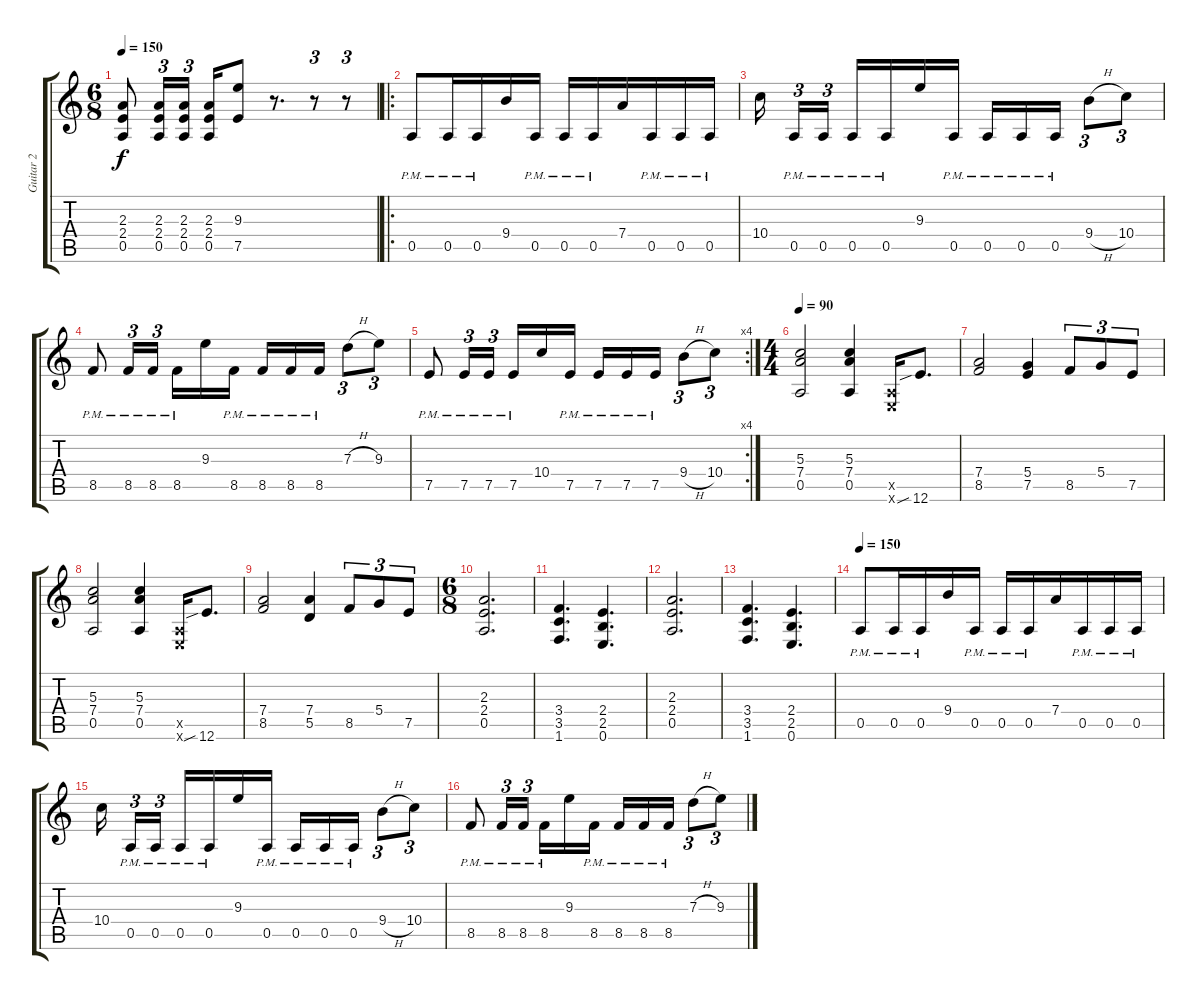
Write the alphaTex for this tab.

\track ("Guitar 2" "Guitar 2") {instrument distortionguitar}
\staff {score tabs}
\tuning (E4 B3 G3 D3 A2 E2) {hide}
\ts (6 8)
\tempo 150
\clef g2
\ks c
(2.3 2.4 0.5).8{dy f} (2.3 2.4 0.5).16{tu (3 2)} (2.3 2.4 0.5).16{tu (3 2) beam splitsecondary} (2.3 2.4 0.5).16 (9.3 7.5).8 r.8{d} r.8{tu (3 2)} r.8{tu (3 2)} |
\ro
0.5{pm}.8 0.5{pm}.16 0.5{pm}.16 9.4.16 0.5{pm}.16 0.5{pm}.16 0.5{pm}.16 7.4.16 0.5{pm}.16 0.5{pm}.16 0.5{pm}.16 |
10.4.16{beam splitsecondary} 0.5{pm}.16{tu (3 2)} 0.5{pm}.16{tu (3 2) beam splitsecondary} 0.5{pm}.16 0.5{pm}.16 9.3.16 0.5{pm}.16 0.5{pm}.16 0.5{pm}.16 0.5{pm}.16 9.4{h}.8{tu (3 2)} 10.4.8{tu (3 2)} |
8.5{pm}.8 8.5{pm}.16{tu (3 2)} 8.5{pm}.16{tu (3 2) beam splitsecondary} 8.5{pm}.16 9.3.16 8.5{pm}.16 8.5{pm}.16 8.5{pm}.16 8.5{pm}.16 7.3{h}.8{tu (3 2)} 9.3.8{tu (3 2)} |
\rc 4
7.5{pm}.8 7.5{pm}.16{tu (3 2)} 7.5{pm}.16{tu (3 2) beam splitsecondary} 7.5{pm}.16 10.4.16 7.5{pm}.16 7.5{pm}.16 7.5{pm}.16 7.5{pm}.16 9.4{h}.8{tu (3 2)} 10.4.8{tu (3 2)} |
\ts (4 4)
\tempo 90
(5.3 7.4 0.5).2 (5.3 7.4 0.5).4 (0.5{x} 0.6{x}).16 12.6{sib}.8{d} |
(7.4 8.5).2 (5.4 7.5).4 8.5.8{tu (3 2)} 5.4.8{tu (3 2)} 7.5.8{tu (3 2)} |
(5.3 7.4 0.5).2 (5.3 7.4 0.5).4 (0.5{x} 0.6{x}).16 12.6{sib}.8{d} |
(7.4 8.5).2 (7.4 5.5).4 8.5.8{tu (3 2)} 5.4.8{tu (3 2)} 7.5.8{tu (3 2)} |
\ts (6 8)
(2.3 2.4 0.5).2{d} |
(3.4 3.5 1.6).4{d} (2.4 2.5 0.6).4{d} |
(2.3 2.4 0.5).2{d} |
(3.4 3.5 1.6).4{d} (2.4 2.5 0.6).4{d} |
\tempo 150
0.5{pm}.8 0.5{pm}.16 0.5{pm}.16 9.4.16 0.5{pm}.16 0.5{pm}.16 0.5{pm}.16 7.4.16 0.5{pm}.16 0.5{pm}.16 0.5{pm}.16 |
10.4.16{beam splitsecondary} 0.5{pm}.16{tu (3 2)} 0.5{pm}.16{tu (3 2) beam splitsecondary} 0.5{pm}.16 0.5{pm}.16 9.3.16 0.5{pm}.16 0.5{pm}.16 0.5{pm}.16 0.5{pm}.16 9.4{h}.8{tu (3 2)} 10.4.8{tu (3 2)} |
8.5{pm}.8 8.5{pm}.16{tu (3 2)} 8.5{pm}.16{tu (3 2) beam splitsecondary} 8.5{pm}.16 9.3.16 8.5{pm}.16 8.5{pm}.16 8.5{pm}.16 8.5{pm}.16 7.3{h}.8{tu (3 2)} 9.3.8{tu (3 2)}
